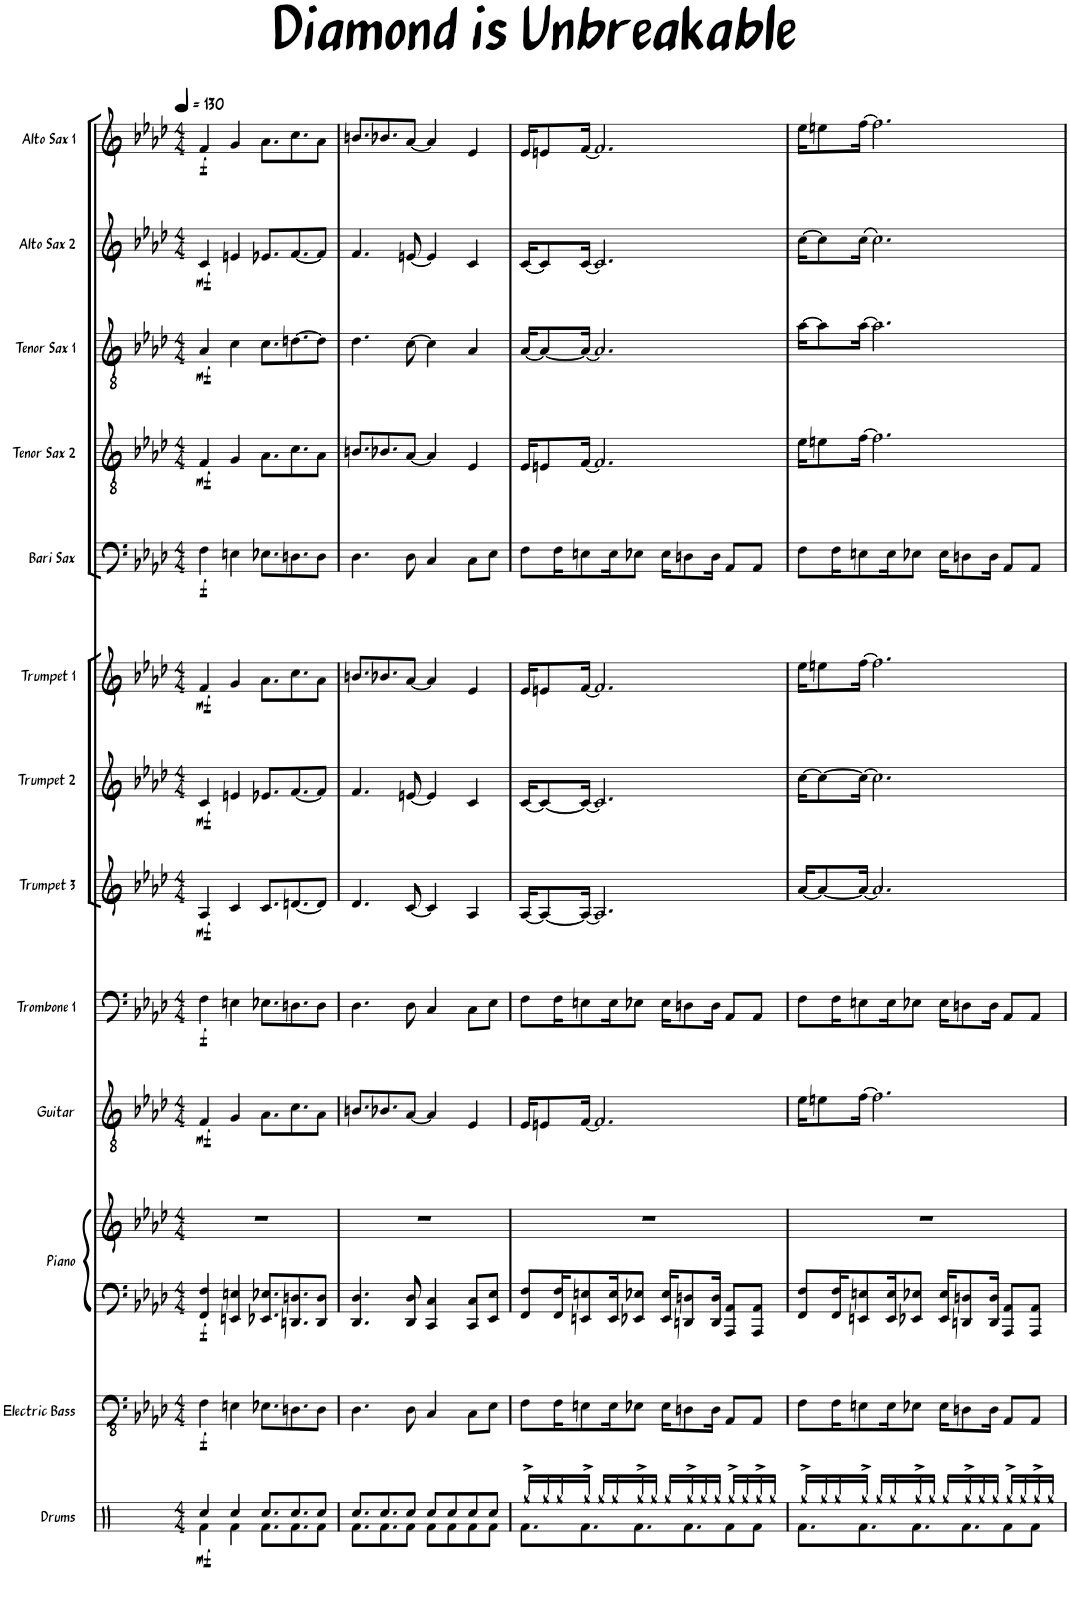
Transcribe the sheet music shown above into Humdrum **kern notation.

**kern	**dynam	**kern	**dynam	**kern	**kern	**dynam	**kern	**dynam	**kern	**dynam	**kern	**dynam	**kern	**dynam	**kern	**dynam	**kern	**dynam	**kern	**dynam	**kern	**dynam	**kern	**dynam	**kern	**dynam
*part13	*part13	*part12	*part12	*part11	*part11	*part11	*part10	*part10	*part9	*part9	*part8	*part8	*part7	*part7	*part6	*part6	*part5	*part5	*part4	*part4	*part3	*part3	*part2	*part2	*part1	*part1
*staff14	*staff14	*staff13	*staff13	*staff12	*staff11	*staff11/12	*staff10	*staff10	*staff9	*staff9	*staff8	*staff8	*staff7	*staff7	*staff6	*staff6	*staff5	*staff5	*staff4	*staff4	*staff3	*staff3	*staff2	*staff2	*staff1	*staff1
*I"Drums	*	*I"Electric Bass	*	*I"Piano	*	*	*I"Guitar	*	*I"Trombone 1	*	*I"Trumpet 3	*	*I"Trumpet 2	*	*I"Trumpet 1	*	*I"Bari Sax	*	*I"Tenor Sax 2	*	*I"Tenor Sax 1	*	*I"Alto Sax 2	*	*I"Alto Sax 1	*
*I'Drums	*	*I'El. B.	*	*I'Pno.	*	*	*I'Gtr.	*	*I'Tbn. 1	*	*I'Tpt. 3	*	*I'Tpt. 2	*	*I'Tpt. 1	*	*I'Bari	*	*I'Tenor 2	*	*I'Tenor 1	*	*I'Alto 2	*	*I'Alto 1	*
*clefX	*	*clefFv4	*	*clefF4	*clefG2	*	*clefGv2	*	*clefF4	*	*clefG2	*	*clefG2	*	*clefG2	*	*clefF4	*	*clefGv2	*	*clefGv2	*	*clefG2	*	*clefG2	*
*	*	*	*	*	*	*	*	*	*	*	*ITrd1c2	*	*ITrd1c2	*	*ITrd1c2	*	*ITrd12c21	*	*ITrd8c14	*	*ITrd8c14	*	*ITrd5c9	*	*ITrd5c9	*
*k[]	*	*k[b-e-a-d-]	*	*k[b-e-a-d-]	*k[b-e-a-d-]	*	*k[b-e-a-d-]	*	*k[b-e-a-d-]	*	*k[b-e-a-d-]	*	*k[b-e-a-d-]	*	*k[b-e-a-d-]	*	*k[b-e-a-d-]	*	*k[b-e-a-d-]	*	*k[b-e-a-d-]	*	*k[b-e-a-d-]	*	*k[b-e-a-d-]	*
*M4/4	*	*M4/4	*	*M4/4	*M4/4	*	*M4/4	*	*M4/4	*	*M4/4	*	*M4/4	*	*M4/4	*	*M4/4	*	*M4/4	*	*M4/4	*	*M4/4	*	*M4/4	*
*MM130	*	*MM130	*	*MM130	*MM130	*	*MM130	*	*MM130	*	*MM130	*	*MM130	*	*MM130	*	*MM130	*	*MM130	*	*MM130	*	*MM130	*	*MM130	*
=1	=1	=1	=1	=1	=1	=1	=1	=1	=1	=1	=1	=1	=1	=1	=1	=1	=1	=1	=1	=1	=1	=1	=1	=1	=1	=1
*^	*	*	*	*	*	*	*	*	*	*	*	*	*	*	*	*	*	*	*	*	*	*	*	*	*	*
!	!	!LO:DY:b	!	!LO:DY:b	!	!	!LO:DY:b=2	!	!LO:DY:b	!	!LO:DY:b	!	!LO:DY:b	!	!LO:DY:b	!	!LO:DY:b	!	!LO:DY:b	!	!LO:DY:b	!	!LO:DY:b	!	!LO:DY:b	!	!LO:DY:b
4Rcc/	4Rf\	mf	4FF\	f	4FF/ 4F/	1r	f	4F/	mf	4F\	f	4A-/	mf	4c/	mf	4f/	mf	4F\	f	4F/	mf	4A-/	mf	4c/	mf	4f/	f
4Rcc/	4Rf\	.	4EEn\	.	4EEn/ 4En/	.	.	4G/	.	4En\	.	4c/	.	4en/	.	4g/	.	4En\	.	4G/	.	4c\	.	4en/	.	4g/	.
8.Rcc/L	8.Rf\L	.	8.EE-X\L	.	8.EE-X/ 8.E-X/L	.	.	8.A-\L	.	8.E-X\L	.	8.c/L	.	8.e-X/L	.	8.a-\L	.	8.E-X\L	.	8.A-\L	.	8.c\L	.	8.e-X/L	.	8.a-\L	.
8.Rcc/	8.Rf\	.	8.DDn\	.	8.DDn/ 8.Dn/	.	.	8.c\	.	8.Dn\	.	[8.dn/	.	[8.f/	.	8.cc\	.	8.Dn\	.	8.c\	.	[8.dn\	.	[8.f/	.	8.cc\	.
8Rcc/J	8Rf\J	.	8DD\J	.	8DD/ 8D/J	.	.	8A-\J	.	8D\J	.	8d/J]	.	8f/J]	.	8a-\J	.	8D\J	.	8A-\J	.	8d\J]	.	8f/J]	.	8a-\J	.
=2	=2	=2	=2	=2	=2	=2	=2	=2	=2	=2	=2	=2	=2	=2	=2	=2	=2	=2	=2	=2	=2	=2	=2	=2	=2	=2	=2
8.Rcc/L	8.Rf\L	.	4.DD-\	.	4.DD-/ 4.D-/	1r	.	8.Bn/L	.	4.D-\	.	4.d-/	.	4.f/	.	8.bn/L	.	4.D-\	.	8.Bn/L	.	4.d-\	.	4.f/	.	8.bn/L	.
8.Rcc/	8.Rf\	.	.	.	.	.	.	8.B-X/	.	.	.	.	.	.	.	8.b-X/	.	.	.	8.B-X/	.	.	.	.	.	8.b-X/	.
8Rcc/J	8Rf\J	.	8DD-\	.	8DD-/ 8D-/	.	.	[8A-/J	.	8D-\	.	[8c/	.	[8en/	.	[8a-/J	.	8D-\	.	[8A-/J	.	[8c\	.	[8en/	.	[8a-/J	.
8Rcc/L	8Rf\L	.	4CC/	.	4CC/ 4C/	.	.	4A-/]	.	4C/	.	4c/]	.	4e/]	.	4a-/]	.	4C/	.	4A-/]	.	4c\]	.	4e/]	.	4a-/]	.
8Rcc/	8Rf\	.	.	.	.	.	.	.	.	.	.	.	.	.	.	.	.	.	.	.	.	.	.	.	.	.	.
8Rcc/	8Rf\	.	8CC\L	.	8CC/ 8C/L	.	.	4E-/	.	8C\L	.	4A-/	.	4c/	.	4e-/	.	8C\L	.	4E-/	.	4A-/	.	4c/	.	4e-/	.
8Rcc/J	8Rf\J	.	8EE-\J	.	8EE-/ 8E-/J	.	.	.	.	8E-\J	.	.	.	.	.	.	.	8E-\J	.	.	.	.	.	.	.	.	.
=3	=3	=3	=3	=3	=3	=3	=3	=3	=3	=3	=3	=3	=3	=3	=3	=3	=3	=3	=3	=3	=3	=3	=3	=3	=3	=3	=3
16Rgg^/LL	8.Rf\L	.	8FF\L	.	8FF/ 8F/L	1r	.	16E-/KL	.	8F\L	.	[16A-/KL	.	[16c/KL	.	16e-/KL	.	8F\L	.	16E-/KL	.	[16A-/KL	.	[16c/KL	.	16e-/KL	.
16Rgg/	.	.	.	.	.	.	.	8En/	.	.	.	8A-/_	.	8c/_	.	8en/	.	.	.	8En/	.	8A-/_	.	8c/]	.	8en/	.
16Rgg/	.	.	16FF\K	.	16FF/ 16F/K	.	.	.	.	16F\K	.	.	.	.	.	.	.	16F\K	.	.	.	.	.	.	.	.	.
16Rgg^/JJ	8.Rf\	.	8EEn\	.	8EEn/ 8En/	.	.	[16F/Jk	.	8En\	.	16A-/Jk_	.	16c/Jk_	.	[16f/Jk	.	8En\	.	[16F/Jk	.	16A-/Jk_	.	[16c/Jk	.	[16f/Jk	.
16Rgg/LL	.	.	.	.	.	.	.	2.F/]	.	.	.	2.A-/]	.	2.c/]	.	2.f/]	.	.	.	2.F/]	.	2.A-/]	.	2.c/]	.	2.f/]	.
16Rgg/	.	.	16EE\K	.	16EE/ 16E/K	.	.	.	.	16E\K	.	.	.	.	.	.	.	16E\K	.	.	.	.	.	.	.	.	.
16Rgg^/	8.Rf\	.	8EE-X\J	.	8EE-X/ 8E-X/J	.	.	.	.	8E-X\J	.	.	.	.	.	.	.	8E-X\J	.	.	.	.	.	.	.	.	.
16Rgg/JJ	.	.	.	.	.	.	.	.	.	.	.	.	.	.	.	.	.	.	.	.	.	.	.	.	.	.	.
16Rgg/LL	.	.	16EE-\KL	.	16EE-/ 16E-/KL	.	.	.	.	16E-\KL	.	.	.	.	.	.	.	16E-\KL	.	.	.	.	.	.	.	.	.
16Rgg^/	8.Rf\	.	8DDn\	.	8DDn/ 8Dn/	.	.	.	.	8Dn\	.	.	.	.	.	.	.	8Dn\	.	.	.	.	.	.	.	.	.
16Rgg/	.	.	.	.	.	.	.	.	.	.	.	.	.	.	.	.	.	.	.	.	.	.	.	.	.	.	.
16Rgg/JJ	.	.	16DD\Jk	.	16DD/ 16D/Jk	.	.	.	.	16D\Jk	.	.	.	.	.	.	.	16D\Jk	.	.	.	.	.	.	.	.	.
16Rgg^/LL	8Rf\	.	8AAA-/L	.	8AAA-/ 8AA-/L	.	.	.	.	8AA-/L	.	.	.	.	.	.	.	8AA-/L	.	.	.	.	.	.	.	.	.
16Rgg/	.	.	.	.	.	.	.	.	.	.	.	.	.	.	.	.	.	.	.	.	.	.	.	.	.	.	.
16Rgg^/	8Rf\J	.	8AAA-/J	.	8AAA-/ 8AA-/J	.	.	.	.	8AA-/J	.	.	.	.	.	.	.	8AA-/J	.	.	.	.	.	.	.	.	.
16Rgg/JJ	.	.	.	.	.	.	.	.	.	.	.	.	.	.	.	.	.	.	.	.	.	.	.	.	.	.	.
=4	=4	=4	=4	=4	=4	=4	=4	=4	=4	=4	=4	=4	=4	=4	=4	=4	=4	=4	=4	=4	=4	=4	=4	=4	=4	=4	=4
16Rgg^/LL	8.Rf\L	.	8FF\L	.	8FF/ 8F/L	1r	.	16e-\KL	.	8F\L	.	[16a-/KL	.	[16cc\KL	.	16ee-\KL	.	8F\L	.	16e-\KL	.	[16a-\KL	.	[16cc\KL	.	16ee-\KL	.
16Rgg/	.	.	.	.	.	.	.	8en\	.	.	.	8a-/_	.	8cc\_	.	8een\	.	.	.	8en\	.	8a-\]	.	8cc\]	.	8een\	.
16Rgg/	.	.	16FF\K	.	16FF/ 16F/K	.	.	.	.	16F\K	.	.	.	.	.	.	.	16F\K	.	.	.	.	.	.	.	.	.
16Rgg^/JJ	8.Rf\	.	8EEn\	.	8EEn/ 8En/	.	.	[16f\Jk	.	8En\	.	16a-/Jk_	.	16cc\Jk_	.	[16ff\Jk	.	8En\	.	[16f\Jk	.	[16a-\Jk	.	[16cc\Jk	.	[16ff\Jk	.
16Rgg/LL	.	.	.	.	.	.	.	2.f\]	.	.	.	2.a-/]	.	2.cc\]	.	2.ff\]	.	.	.	2.f\]	.	2.a-\]	.	2.cc\]	.	2.ff\]	.
16Rgg/	.	.	16EE\K	.	16EE/ 16E/K	.	.	.	.	16E\K	.	.	.	.	.	.	.	16E\K	.	.	.	.	.	.	.	.	.
16Rgg^/	8.Rf\	.	8EE-X\J	.	8EE-X/ 8E-X/J	.	.	.	.	8E-X\J	.	.	.	.	.	.	.	8E-X\J	.	.	.	.	.	.	.	.	.
16Rgg/JJ	.	.	.	.	.	.	.	.	.	.	.	.	.	.	.	.	.	.	.	.	.	.	.	.	.	.	.
16Rgg/LL	.	.	16EE-\KL	.	16EE-/ 16E-/KL	.	.	.	.	16E-\KL	.	.	.	.	.	.	.	16E-\KL	.	.	.	.	.	.	.	.	.
16Rgg^/	8.Rf\	.	8DDn\	.	8DDn/ 8Dn/	.	.	.	.	8Dn\	.	.	.	.	.	.	.	8Dn\	.	.	.	.	.	.	.	.	.
16Rgg/	.	.	.	.	.	.	.	.	.	.	.	.	.	.	.	.	.	.	.	.	.	.	.	.	.	.	.
16Rgg/JJ	.	.	16DD\Jk	.	16DD/ 16D/Jk	.	.	.	.	16D\Jk	.	.	.	.	.	.	.	16D\Jk	.	.	.	.	.	.	.	.	.
16Rgg^/LL	8Rf\	.	8AAA-/L	.	8AAA-/ 8AA-/L	.	.	.	.	8AA-/L	.	.	.	.	.	.	.	8AA-/L	.	.	.	.	.	.	.	.	.
16Rgg/	.	.	.	.	.	.	.	.	.	.	.	.	.	.	.	.	.	.	.	.	.	.	.	.	.	.	.
16Rgg^/	8Rf\J	.	8AAA-/J	.	8AAA-/ 8AA-/J	.	.	.	.	8AA-/J	.	.	.	.	.	.	.	8AA-/J	.	.	.	.	.	.	.	.	.
16Rgg/JJ	.	.	.	.	.	.	.	.	.	.	.	.	.	.	.	.	.	.	.	.	.	.	.	.	.	.	.
*v	*v	*	*	*	*	*	*	*	*	*	*	*	*	*	*	*	*	*	*	*	*	*	*	*	*	*	*
=	=	=	=	=	=	=	=	=	=	=	=	=	=	=	=	=	=	=	=	=	=	=	=	=	=	=
*-	*-	*-	*-	*-	*-	*-	*-	*-	*-	*-	*-	*-	*-	*-	*-	*-	*-	*-	*-	*-	*-	*-	*-	*-	*-	*-
